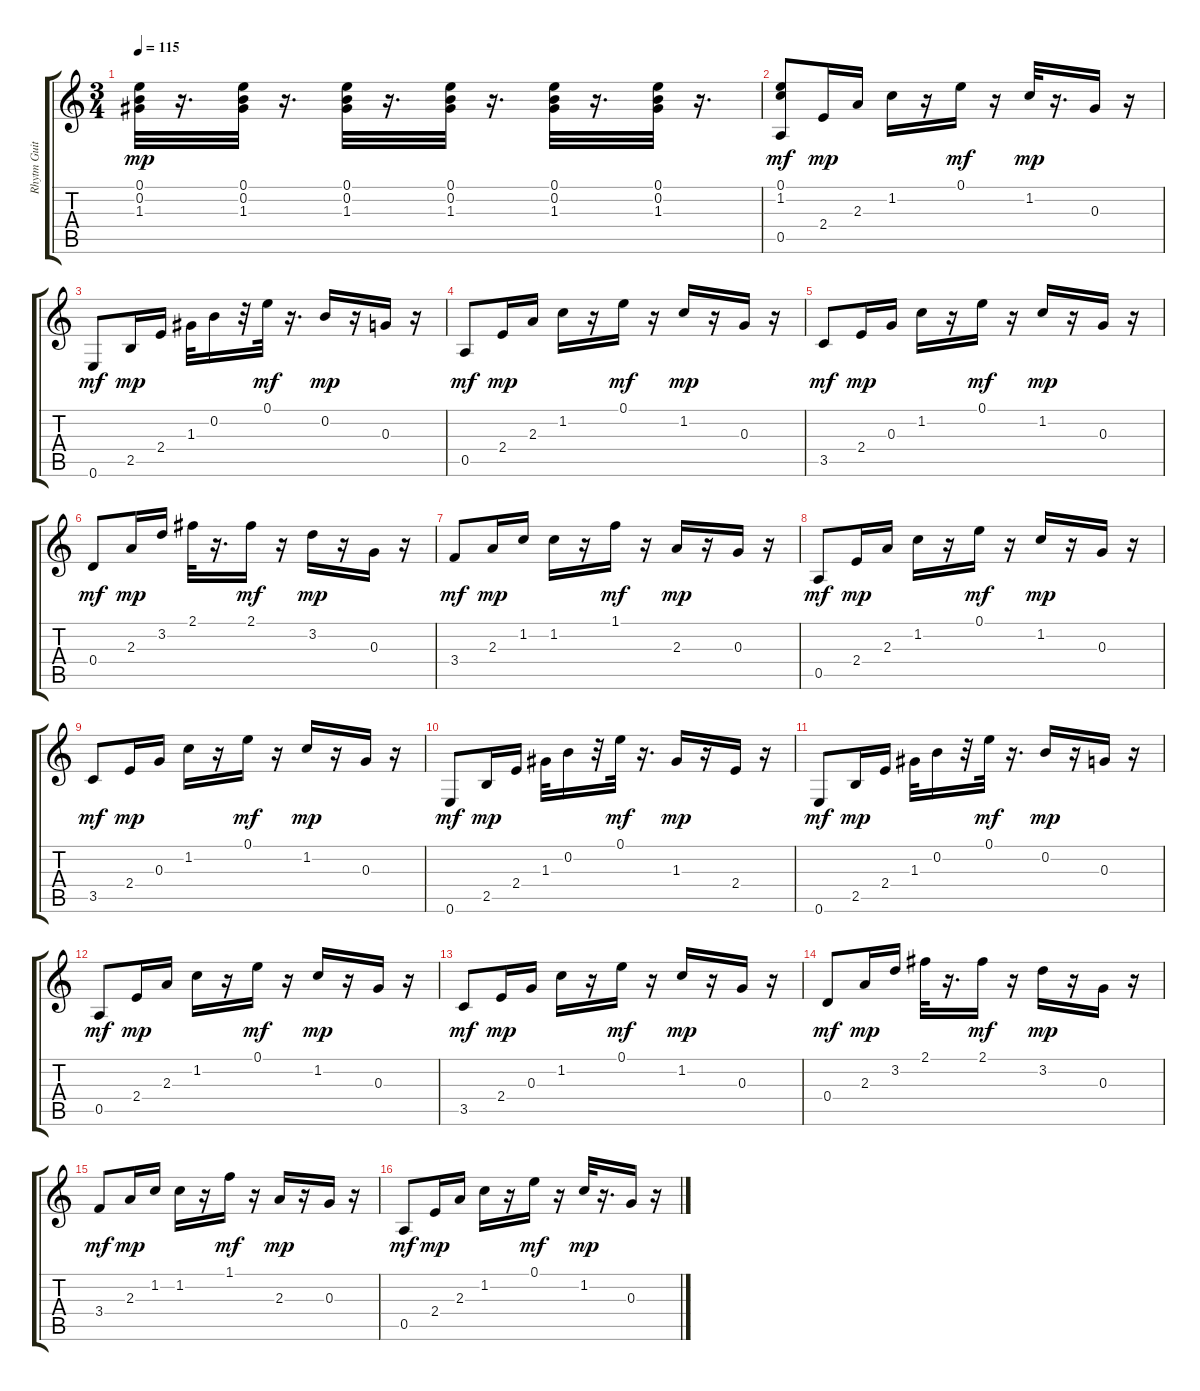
\track ("Rhytm Guitar" "Rhytm Guit") {instrument electricguitarclean}
\staff {score tabs}
\tuning (E4 B3 G3 D3 A2 E2) {hide}
\ts (3 4)
\tempo 115
\clef g2
\ks c
(0.1 0.2 1.3).32{dy mp} r.16{d} (0.1 0.2 1.3).32 r.16{d} (0.1 0.2 1.3).32 r.16{d} (0.1 0.2 1.3).32 r.16{d} (0.1 0.2 1.3).32 r.16{d} (0.1 0.2 1.3).32 r.16{d} |
(0.1 1.2 0.5).8{dy mf} 2.4.16{dy mp} 2.3.16 1.2.16 r.16 0.1.16{dy mf} r.16 1.2.32{dy mp} r.16{d} 0.3.16 r.16 |
0.6.8{dy mf} 2.5.16{dy mp} 2.4.16 1.3.32 0.2.16 r.32 0.1.32{dy mf} r.16{d} 0.2.16{dy mp} r.16 0.3.16 r.16 |
0.5.8{dy mf} 2.4.16{dy mp} 2.3.16 1.2.16 r.16 0.1.16{dy mf} r.16 1.2.16{dy mp} r.16 0.3.16 r.16 |
3.5.8{dy mf} 2.4.16{dy mp} 0.3.16 1.2.16 r.16 0.1.16{dy mf} r.16 1.2.16{dy mp} r.16 0.3.16 r.16 |
0.4.8{dy mf} 2.3.16{dy mp} 3.2.16 2.1.32 r.16{d} 2.1.16{dy mf} r.16 3.2.16{dy mp} r.16 0.3.16 r.16 |
3.4.8{dy mf} 2.3.16{dy mp} 1.2.16 1.2.16 r.16 1.1.16{dy mf} r.16 2.3.16{dy mp} r.16 0.3.16 r.16 |
0.5.8{dy mf} 2.4.16{dy mp} 2.3.16 1.2.16 r.16 0.1.16{dy mf} r.16 1.2.16{dy mp} r.16 0.3.16 r.16 |
3.5.8{dy mf} 2.4.16{dy mp} 0.3.16 1.2.16 r.16 0.1.16{dy mf} r.16 1.2.16{dy mp} r.16 0.3.16 r.16 |
0.6.8{dy mf} 2.5.16{dy mp} 2.4.16 1.3.32 0.2.16 r.32 0.1.32{dy mf} r.16{d} 1.3.16{dy mp} r.16 2.4.16 r.16 |
0.6.8{dy mf} 2.5.16{dy mp} 2.4.16 1.3.32 0.2.16 r.32 0.1.32{dy mf} r.16{d} 0.2.16{dy mp} r.16 0.3.16 r.16 |
0.5.8{dy mf} 2.4.16{dy mp} 2.3.16 1.2.16 r.16 0.1.16{dy mf} r.16 1.2.16{dy mp} r.16 0.3.16 r.16 |
3.5.8{dy mf} 2.4.16{dy mp} 0.3.16 1.2.16 r.16 0.1.16{dy mf} r.16 1.2.16{dy mp} r.16 0.3.16 r.16 |
0.4.8{dy mf} 2.3.16{dy mp} 3.2.16 2.1.32 r.16{d} 2.1.16{dy mf} r.16 3.2.16{dy mp} r.16 0.3.16 r.16 |
3.4.8{dy mf} 2.3.16{dy mp} 1.2.16 1.2.16 r.16 1.1.16{dy mf} r.16 2.3.16{dy mp} r.16 0.3.16 r.16 |
0.5.8{dy mf} 2.4.16{dy mp} 2.3.16 1.2.16 r.16 0.1.16{dy mf} r.16 1.2.32{dy mp} r.16{d} 0.3.16 r.16
